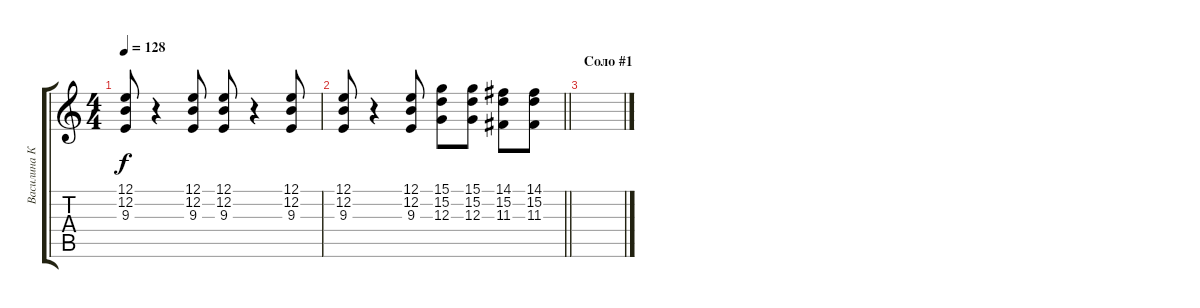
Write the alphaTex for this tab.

\track ("Василина Кичигина" "Василина К") {instrument stringensemble1}
\staff {score tabs}
\tuning (E4 B3 G3 D3 A2 E2) {hide}
\ts (4 4)
\tempo 128
\clef g2
\ks c
(12.1 12.2 9.3).8{dy f} r.4 (12.1 12.2 9.3).8 (12.1 12.2 9.3).8 r.4 (12.1 12.2 9.3).8 |
\barLineRight lightlight
(12.1 12.2 9.3).8 r.4 (12.1 12.2 9.3).8 (15.1 15.2 12.3).8 (15.1 15.2 12.3).8 (14.1 15.2 11.3).8 (14.1 15.2 11.3).8 |
\section ("" "Соло #1")
